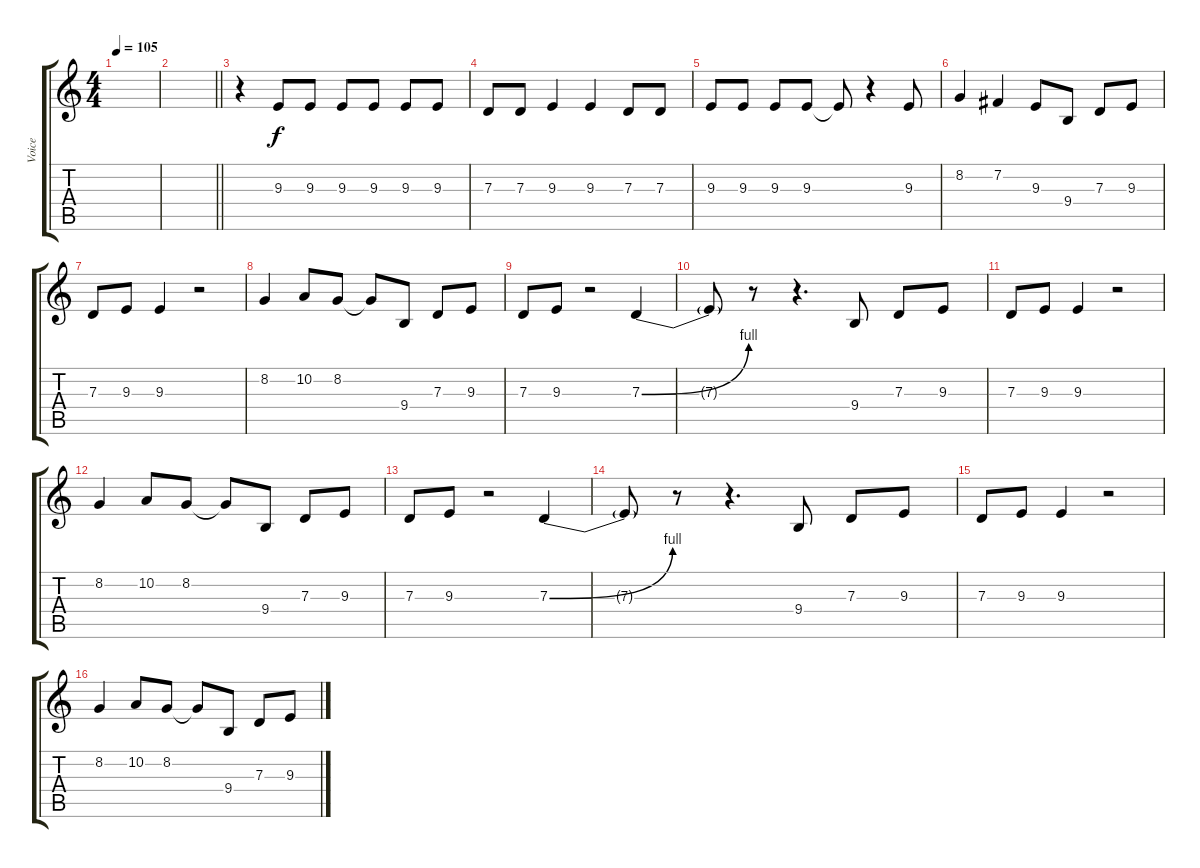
\track ("Voice" "Voice") {instrument harmonica}
\staff {score tabs}
\tuning (E4 B3 G3 D3 A2 E2) {hide}
\ts (4 4)
\tempo 105
\clef g2
\ks c
|
\barLineRight lightlight
|
r.4 9.3.8 9.3.8 9.3.8 9.3.8 9.3.8 9.3.8 |
7.3.8 7.3.8 9.3.4 9.3.4 7.3.8 7.3.8 |
9.3.8 9.3.8 9.3.8 9.3.8 9.3{t}.8 r.4 9.3.8 |
8.2.4 7.2.4 9.3.8 9.4.8 7.3.8 9.3.8 |
7.3.8 9.3.8 9.3.4 r.2 |
8.2.4 10.2.8 8.2.8 8.2{t}.8 9.4.8 7.3.8 9.3.8 |
7.3.8 9.3.8 r.2 7.3{be (bend 0 0 60 4)}.4 |
7.3{t}.8 r.8 r.4{d} 9.4.8 7.3.8 9.3.8 |
7.3.8 9.3.8 9.3.4 r.2 |
8.2.4 10.2.8 8.2.8 8.2{t}.8 9.4.8 7.3.8 9.3.8 |
7.3.8 9.3.8 r.2 7.3{be (bend 0 0 60 4)}.4 |
7.3{t}.8 r.8 r.4{d} 9.4.8 7.3.8 9.3.8 |
7.3.8 9.3.8 9.3.4 r.2 |
8.2.4 10.2.8 8.2.8 8.2{t}.8 9.4.8 7.3.8 9.3.8
